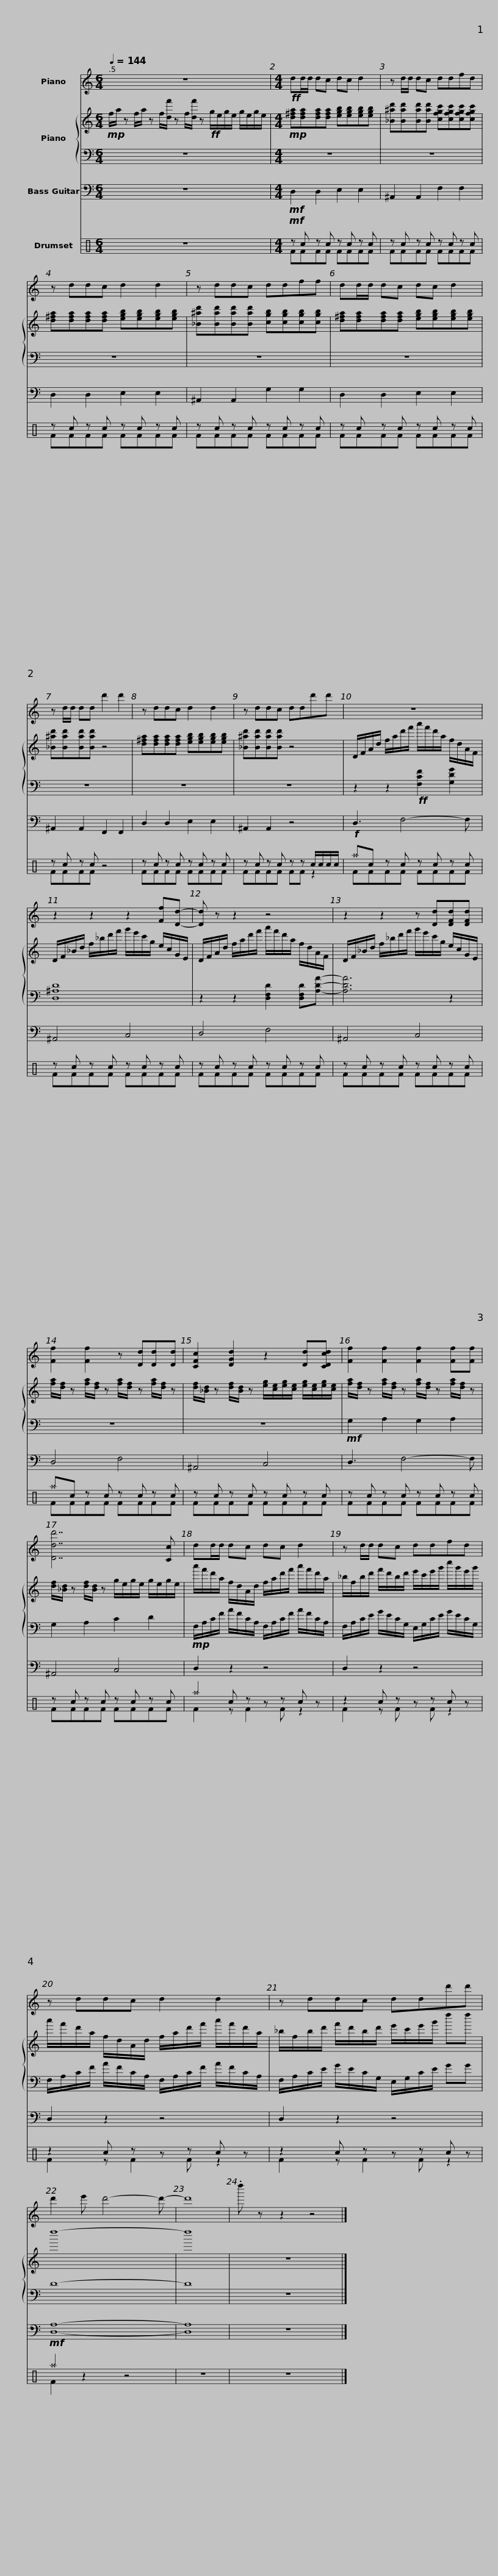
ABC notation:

X:1
%%score 1 { 2 | 3 } 4 ( 5 6 )
L:1/8
Q:1/4=144
M:6/4
I:linebreak $
K:C
V:1 treble
V:2 treble
V:3 bass
V:4 bass transpose=-12
V:5 perc
K:none
V:6 perc
K:none
V:1
 z12 |[M:4/4]!ff! dd/d/ dc dc d2 |$ z d/d/ dc ddfd | z ddc d2 d2 | z ddc ddff |$ %5
 dd/d/ dc dc d2 | z d/d/ dd d'2 d'2 | z ddc d2 d2 |$ z ddc ddd'd' | z8 |$ %10
 z2 z2 z2 [Ff][Dd]- | [Dd] z z2 z4 |$ z2 z2 z [Dd][DFd][DFd] | [Ff]2 [Ff]2 z [Dd][Dd][Dd] |$ [CFc]2 [DGd]2 z2 [Dd][CDcd] | %15
 [Ff]2 [Ff]2 [Ff]2 [Ff][Ff] |$ [Ddd']7 [Cc] | dd/d/ dc dc d2 |$ z d/d/ dc ddfd | z ddc d2 d2 |$ %20
 z ddc ddd'd' | d'2 e' d'4- d'- | d'8 | .d'' z z2 z4 |] %24
V:2
!mp! f/a/ z f/a/ z f/[df']/ z f/[df']/ z!ff! g/e/g/e/ g/e/g/e/ |[M:4/4]!mp! [d^fa][dfa][dfa][dfa] [egb][egb][egb][egb] |$ [_B^ad'][Bad'][Bad'][Bad'] [cfgc'][cfgc'][cfgc'][cfgc'] | [d^fa][dfa][dfa][dfa] [egb][egb][egb][egb] | [_B^ad'][Bad'][Bad'][Bad'] [cgb][cgb][cgb][cgb] |$ %5
 [d^fa][dfa][dfa][dfa] [egb][egb][egb][egb] | [_B^ad'][Bad'][Bad'][Bad'] z4 | [d^fa][dfa][dfa][dfa] [egb][egb][egb][egb] |$ [_B^ad'][Bad'][Bad'][Bad'] z4 | D/F/A/d/ f/a/d'/f'/ a'/f'/d'/a/ f/d/A/F/ |$ %10
 D/F/_B/d/ f/_b/d'/f'/ g'/e'/c'/g/ e/c/G/E/ | D/F/A/d/ f/a/d'/f'/ a'/f'/d'/a/ f/d/A/F/ |$ D/F/_B/d/ f/_b/d'/f'/ g'/e'/c'/g/ e/c/G/E/ | [fa]/[df]/ z [fa]/[df]/ z [fa]/[df]/ z [fa]/[df]/ z |$ [df]/[_Bd]/ z [df]/[Bd]/ z [eg]/[ce]/[eg]/[ce]/ [eg]/[ce]/[eg]/[ce]/ | %15
 [fa]/[df]/ z [fa]/[df]/ z [fa]/[df]/ z [fa]/[df]/ z |$ [df]/[_Bd]/ z [df]/[Bd]/ z g/e/g/e/ g/e/g/e/ | a'/f'/d'/a/ f/d/A/d/ f/a/d'/f'/ a'/f'/d'/a/ |$ _b/f/b/d'/ f'/d'/b/d'/ e'/c'/e'/g'/ c''/g'/e'/g'/ | a'/f'/d'/a/ f/d/A/d/ f/a/d'/f'/ a'/f'/d'/a/ |$ %20
 _b/f/b/d'/ f'/d'/b/d'/ e'/c'/e'/g'/ d''d'' | d''8- | d''8 | z8 |] %24
V:3
 z12 |[M:4/4] z8 |$ z8 | z8 | z8 |$ %5
 z8 | z8 | z8 |$ z8 | z2 z2!ff! [F,CF]2 [G,DG]2 |$ %10
 [D,^A,D]8 | z2 z2 [D,F,D]2 [D,F,D][A,DA]- |$ [A,DA]6 z2 | z8 |$ z8 | %15
!mf! G,2 A,2 G,2 A,2 |$ G,2 A,2 C2 D2 |!mp! F,/A,/C/F/ A/F/C/A,/ F,/A,/C/F/ A/F/C/A,/ |$ F,/A,/C/E/ G/E/C/G,/ E,/G,/C/E/ G/E/C/G,/ | F,/A,/C/F/ A/F/C/A,/ F,/A,/C/F/ A/F/C/A,/ |$ %20
 F,/A,/C/E/ G/E/C/G,/ E,/G,/C/E/ GG | D8- | D8 | z8 |] %24
V:4
 z12 |[M:4/4]!mf! D,2 D,2 E,2 E,2 |$ ^A,,2 A,,2 F,2 F,2 | D,2 D,2 E,2 E,2 | ^A,,2 A,,2 G,2 G,2 |$ %5
 D,2 D,2 E,2 E,2 | ^A,,2 A,,2 F,,2 F,,2 | D,2 D,2 E,2 E,2 |$ ^A,,2 A,,2 z4 |!f! D,3 F,4- F, |$ %10
 ^A,,4 C,4 | D,4 F,4 |$ ^A,,4 C,4 | D,4 F,4 |$ ^A,,4 C,4 | %15
 D,3 F,4- F, |$ ^A,,4 C,4 | D,2 z2 z4 |$ D,2 z2 z4 | D,2 z2 z4 |$ %20
 D,2 z2 z4 |!mf! [D,A,]8- | [D,A,]8 | z8 |] %24
V:5
 z12 |[M:4/4]!mf! z c z c z c z c |$ z c z c z c z c | z c z c z c z c | z c z c z c z c |$ %5
 z c z c z c z c | z c z c z4 | z c z c z c z c |$ z c z c z z c/c/c/c/ | ^ac z c z c z c |$ %10
 z c z c z c z c | z c z c z c z c |$ z c z c z c z c | ^ac z c z c z c |$ z c z c z c z c | %15
 z c z c z c z c |$ z c z c z c z c | ^a2 c z z z c z |$ z2 c z z z c z | z2 c z z z c z |$ %20
 z2 c z z z c z | ^a2 z2 z4 | z8 | z8 |] %24
V:6
 x12 |[M:4/4] FFFF FFFF |$ FFFF FFFF | FFFF FFFF | FFFF FFFF |$ %5
 FFFF FFFF | FFFF z4 | FFFF FFFF |$ FFFF FF z2 | FFFF FFFF |$ %10
 FFFF FFFF | FFFF FFFF |$ FFFF FFFF | FFFF FFFF |$ FFFF FFFF | %15
 FFFF FFFF |$ FFFF FFFF | F2 z F2 F z2 |$ F2 z F z F z2 | F2 z F2 F z2 |$ %20
 F2 z F2 F z2 | F2 z2 z4 | x8 | x8 |] %24
